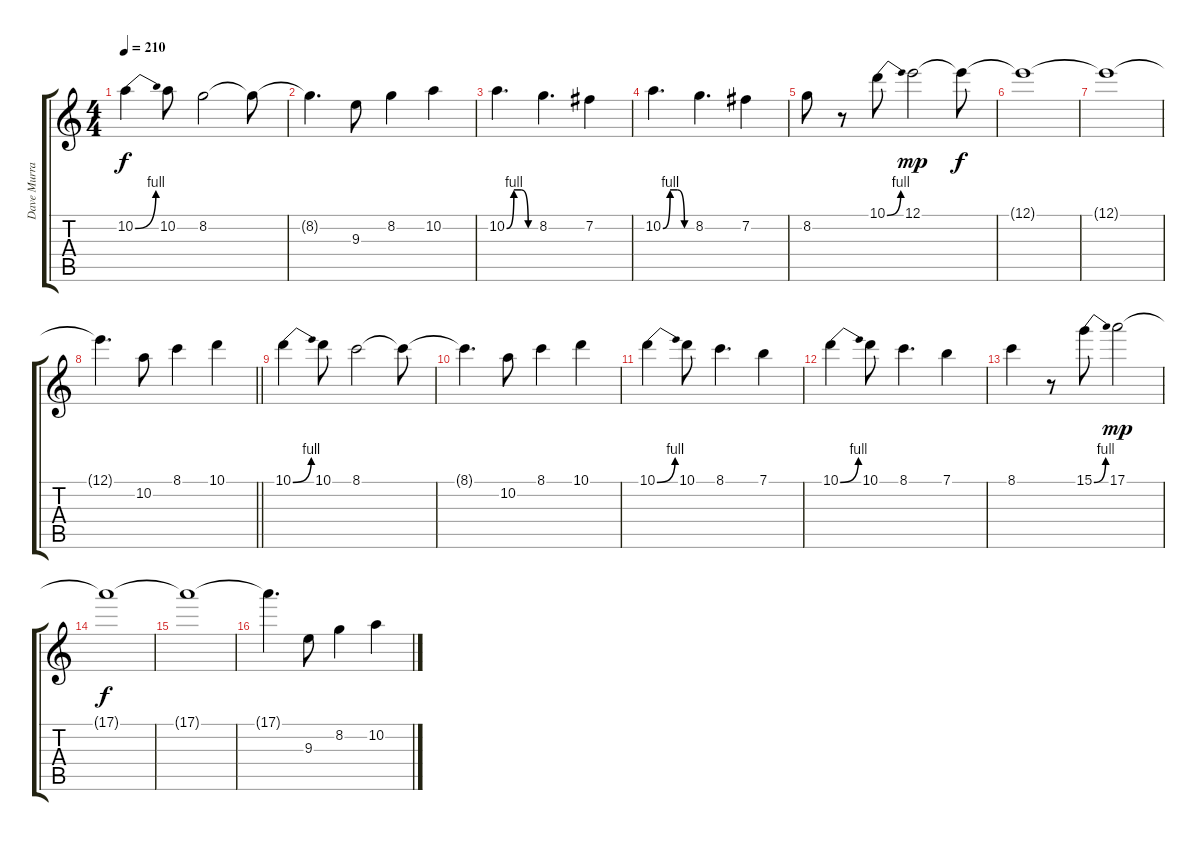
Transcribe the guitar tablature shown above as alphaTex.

\track ("Dave Murray" "Dave Murra") {instrument overdrivenguitar}
\staff {score tabs}
\tuning (E4 B3 G3 D3 A2 E2) {hide}
\ts (4 4)
\tempo 210
\clef g2
\ks c
10.2{be (bend 0 0 60 4)}.4{dy f} 10.2.8 8.2.2 8.2{t}.8 |
8.2{t}.4{d} 9.3.8 8.2.4 10.2.4 |
10.2{be (custom 0 0 15 4 30 4 45 0 60 0)}.4{d} 8.2.4{d} 7.2.4 |
10.2{be (custom 0 0 15 4 30 4 45 0 60 0)}.4{d} 8.2.4{d} 7.2.4 |
8.2.8 r.8 10.1{be (bend 0 0 60 4)}.8 12.1.2{dy mp} 12.1{t}.8{dy f} |
12.1{t}.1 |
12.1{t}.1 |
\barLineRight lightlight
12.1{t}.4{d} 10.2.8 8.1.4 10.1.4 |
10.1{be (bend 0 0 60 4)}.4 10.1.8 8.1.2 8.1{t}.8 |
8.1{t}.4{d} 10.2.8 8.1.4 10.1.4 |
10.1{be (bend 0 0 60 4)}.4 10.1.8 8.1.4{d} 7.1.4 |
10.1{be (bend 0 0 60 4)}.4 10.1.8 8.1.4{d} 7.1.4 |
8.1.4 r.8 15.1{be (bend 0 0 60 4)}.8 17.1.2{dy mp} |
17.1{t}.1{dy f} |
17.1{t}.1 |
17.1{t}.4{d} 9.3.8 8.2.4 10.2.4
